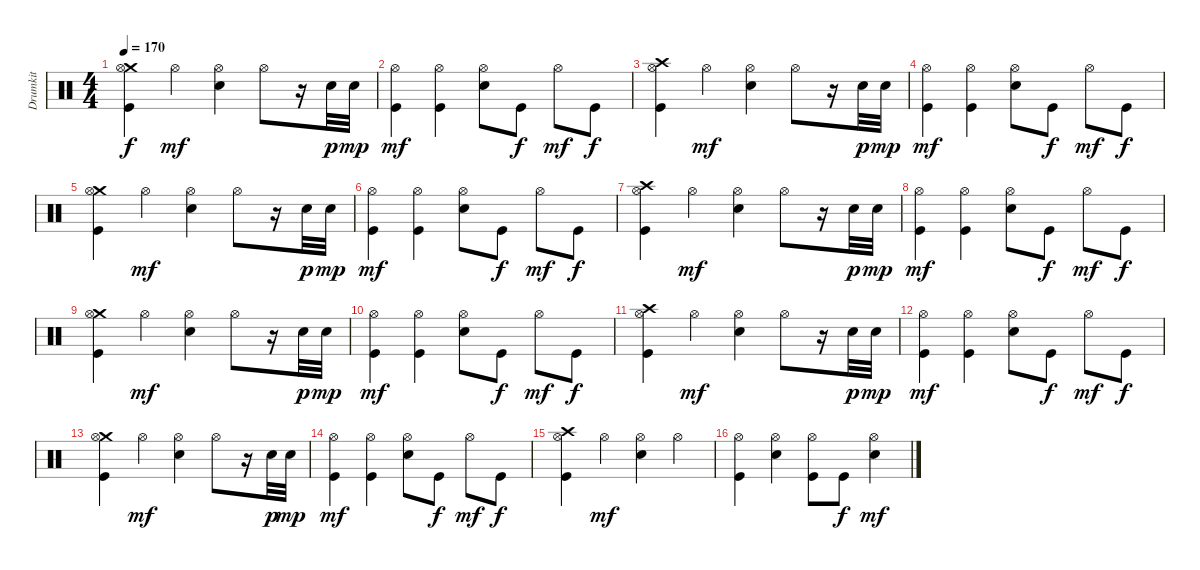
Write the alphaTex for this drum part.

\track ("Drumkit" "Drumkit") {instrument percussion}
\staff {score}
\articulation defaults
\ts (4 4)
\tempo 170
\clef neutral
\ks c
("Crash medium (hit)" "Hi-Hat (open)" "Kick (hit)").4{dy f} "Hi-Hat (open)".4{dy mf} ("Hi-Hat (open)" "Snare (hit) 2").4 "Hi-Hat (open)".8 r.16 "Snare (hit) 2".32{dy p} "Snare (hit) 2".32{dy mp} |
("Hi-Hat (open)" "Kick (hit)").4{dy mf} ("Hi-Hat (open)" "Kick (hit)").4 ("Hi-Hat (open)" "Snare (hit) 2").8 "Kick (hit)".8{dy f} "Hi-Hat (open)".8{dy mf} "Kick (hit)".8{dy f} |
("Crash high (hit)" "Hi-Hat (open)" "Kick (hit)").4 "Hi-Hat (open)".4{dy mf} ("Hi-Hat (open)" "Snare (hit) 2").4 "Hi-Hat (open)".8 r.16 "Snare (hit) 2".32{dy p} "Snare (hit) 2".32{dy mp} |
("Hi-Hat (open)" "Kick (hit)").4{dy mf} ("Hi-Hat (open)" "Kick (hit)").4 ("Hi-Hat (open)" "Snare (hit) 2").8 "Kick (hit)".8{dy f} "Hi-Hat (open)".8{dy mf} "Kick (hit)".8{dy f} |
("Crash medium (hit)" "Hi-Hat (open)" "Kick (hit)").4 "Hi-Hat (open)".4{dy mf} ("Hi-Hat (open)" "Snare (hit) 2").4 "Hi-Hat (open)".8 r.16 "Snare (hit) 2".32{dy p} "Snare (hit) 2".32{dy mp} |
("Hi-Hat (open)" "Kick (hit)").4{dy mf} ("Hi-Hat (open)" "Kick (hit)").4 ("Hi-Hat (open)" "Snare (hit) 2").8 "Kick (hit)".8{dy f} "Hi-Hat (open)".8{dy mf} "Kick (hit)".8{dy f} |
("Crash high (hit)" "Hi-Hat (open)" "Kick (hit)").4 "Hi-Hat (open)".4{dy mf} ("Hi-Hat (open)" "Snare (hit) 2").4 "Hi-Hat (open)".8 r.16 "Snare (hit) 2".32{dy p} "Snare (hit) 2".32{dy mp} |
("Hi-Hat (open)" "Kick (hit)").4{dy mf} ("Hi-Hat (open)" "Kick (hit)").4 ("Hi-Hat (open)" "Snare (hit) 2").8 "Kick (hit)".8{dy f} "Hi-Hat (open)".8{dy mf} "Kick (hit)".8{dy f} |
("Crash medium (hit)" "Hi-Hat (open)" "Kick (hit)").4 "Hi-Hat (open)".4{dy mf} ("Hi-Hat (open)" "Snare (hit) 2").4 "Hi-Hat (open)".8 r.16 "Snare (hit) 2".32{dy p} "Snare (hit) 2".32{dy mp} |
("Hi-Hat (open)" "Kick (hit)").4{dy mf} ("Hi-Hat (open)" "Kick (hit)").4 ("Hi-Hat (open)" "Snare (hit) 2").8 "Kick (hit)".8{dy f} "Hi-Hat (open)".8{dy mf} "Kick (hit)".8{dy f} |
("Crash high (hit)" "Hi-Hat (open)" "Kick (hit)").4 "Hi-Hat (open)".4{dy mf} ("Hi-Hat (open)" "Snare (hit) 2").4 "Hi-Hat (open)".8 r.16 "Snare (hit) 2".32{dy p} "Snare (hit) 2".32{dy mp} |
("Hi-Hat (open)" "Kick (hit)").4{dy mf} ("Hi-Hat (open)" "Kick (hit)").4 ("Hi-Hat (open)" "Snare (hit) 2").8 "Kick (hit)".8{dy f} "Hi-Hat (open)".8{dy mf} "Kick (hit)".8{dy f} |
("Crash medium (hit)" "Hi-Hat (open)" "Kick (hit)").4 "Hi-Hat (open)".4{dy mf} ("Hi-Hat (open)" "Snare (hit) 2").4 "Hi-Hat (open)".8 r.16 "Snare (hit) 2".32{dy p} "Snare (hit) 2".32{dy mp} |
("Hi-Hat (open)" "Kick (hit)").4{dy mf} ("Hi-Hat (open)" "Kick (hit)").4 ("Hi-Hat (open)" "Snare (hit) 2").8 "Kick (hit)".8{dy f} "Hi-Hat (open)".8{dy mf} "Kick (hit)".8{dy f} |
("Crash high (hit)" "Hi-Hat (open)" "Kick (hit)").4 "Hi-Hat (open)".4{dy mf} ("Hi-Hat (open)" "Snare (hit) 2").4 "Hi-Hat (open)".4 |
("Hi-Hat (open)" "Kick (hit)").4 ("Hi-Hat (open)" "Snare (hit) 2").4 ("Hi-Hat (open)" "Kick (hit)").8 "Kick (hit)".8{dy f} ("Hi-Hat (open)" "Snare (hit) 2").4{dy mf}
